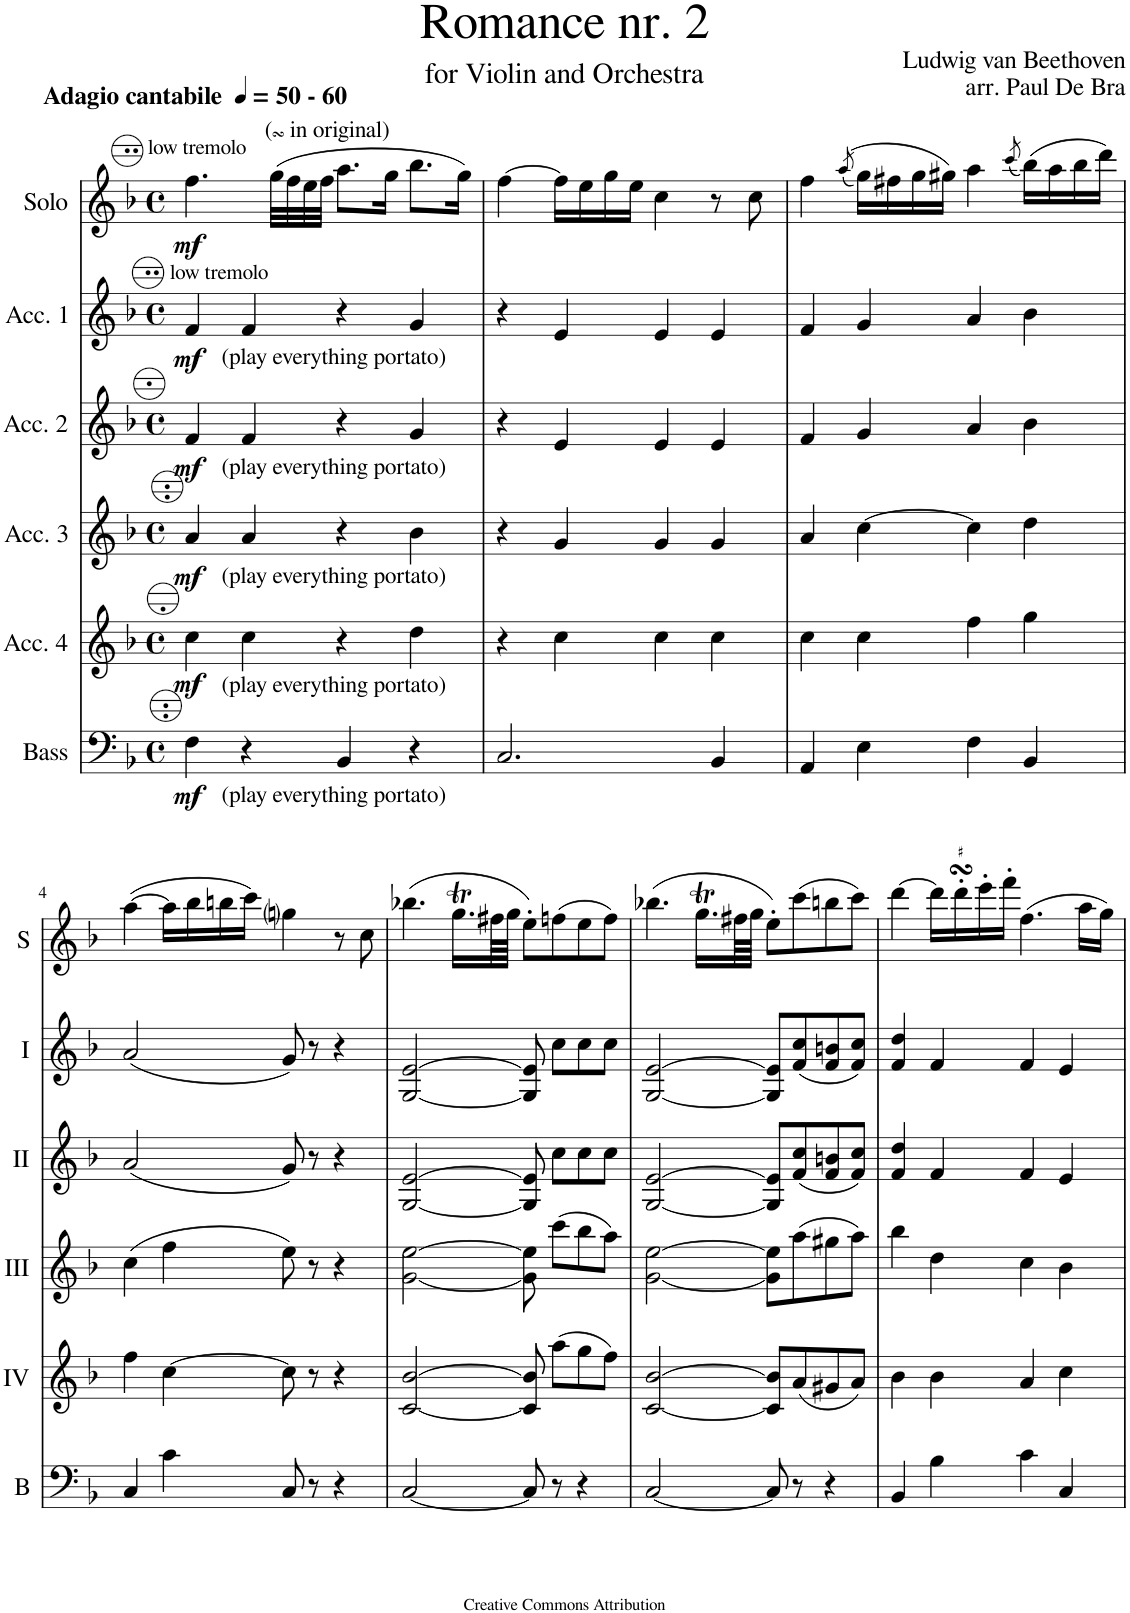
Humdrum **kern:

**kern	**dynam	**kern	**dynam	**kern	**dynam	**kern	**dynam	**kern	**dynam	**kern	**dynam
*part6	*part6	*part5	*part5	*part4	*part4	*part3	*part3	*part2	*part2	*part1	*part1
*staff6	*staff6	*staff5	*staff5	*staff4	*staff4	*staff3	*staff3	*staff2	*staff2	*staff1	*staff1
*I"Bass	*	*I"Acc. 4	*	*I"Acc. 3	*	*I"Acc. 2	*	*I"Acc. 1	*	*I"Solo	*
*I'B	*	*	*	*	*	*	*	*	*	*I'S	*
*clefF4	*	*clefG2	*	*clefG2	*	*clefG2	*	*clefG2	*	*clefG2	*
*Trd7c12	*	*Trd7c12	*	*Trd7c12	*	*	*	*	*	*	*
*k[b-]	*	*k[b-]	*	*k[b-]	*	*k[b-]	*	*k[b-]	*	*k[b-]	*
*M4/4	*	*M4/4	*	*M4/4	*	*M4/4	*	*M4/4	*	*M4/4	*
*met(c)	*	*met(c)	*	*met(c)	*	*met(c)	*	*met(c)	*	*met(c)	*
*MM50	*	*MM50	*	*MM50	*	*MM50	*	*MM50	*	*MM50	*
=1	=1	=1	=1	=1	=1	=1	=1	=1	=1	=1	=1
!	!	!	!	!	!	!	!	!	!	!LO:TX:a:B:t=- 60	!
!	!	!	!	!	!	!	!	!	!	!LO:TX:a:B:t=Adagio cantabile	!
!	!	!	!	!	!	!	!	!	!	!LO:TX:a:t=low tremolo	!
!	!	!	!	!	!	!	!	!LO:TX:b:t=(play everything portato)	!	!	!
!	!	!	!	!	!	!	!	!LO:TX:a:t=low tremolo	!	!	!
!	!	!	!	!	!	!LO:TX:b:t=(play everything portato)	!	!	!	!	!
!	!	!	!	!LO:TX:b:t=(play everything portato)	!	!	!	!	!	!	!
!	!	!LO:TX:b:t=(play everything portato)	!	!	!	!	!	!	!	!	!
!LO:TX:b:t=(play everything portato)	!	!	!	!	!	!	!	!	!	!	!
!	!LO:DY:b	!	!LO:DY:b	!	!LO:DY:b	!	!LO:DY:b	!	!LO:DY:b	!	!LO:DY:b
4F\	mf	4cc\	mf	4a/	mf	4f/	mf	4f/	mf	4.ff\	mf
4r	.	4cc\	.	4a/	.	4f/	.	4f/	.	.	.
!	!	!	!	!	!	!	!	!	!	!LO:TX:a:t=(	!
!	!	!	!	!	!	!	!	!	!	!LO:TX:a:t=in original)	!
.	.	.	.	.	.	.	.	.	.	(32gg\LLL	.
.	.	.	.	.	.	.	.	.	.	32ff\	.
.	.	.	.	.	.	.	.	.	.	32ee\	.
.	.	.	.	.	.	.	.	.	.	32ff\JJJ	.
4BB-/	.	4r	.	4r	.	4r	.	4r	.	8.aa\L	.
.	.	.	.	.	.	.	.	.	.	16gg\Jk	.
4r	.	4dd\	.	4b-\	.	4g/	.	4g/	.	8.bb-\L	.
.	.	.	.	.	.	.	.	.	.	16gg\Jk)	.
=2	=2	=2	=2	=2	=2	=2	=2	=2	=2	=2	=2
2.C/	.	4r	.	4r	.	4r	.	4r	.	[4ff\	.
.	.	4cc\	.	4g/	.	4e/	.	4e/	.	16ff\LL]	.
.	.	.	.	.	.	.	.	.	.	16ee\	.
.	.	.	.	.	.	.	.	.	.	16gg\	.
.	.	.	.	.	.	.	.	.	.	16ee\JJ	.
.	.	4cc\	.	4g/	.	4e/	.	4e/	.	4cc\	.
4BB-/	.	4cc\	.	4g/	.	4e/	.	4e/	.	8r	.
.	.	.	.	.	.	.	.	.	.	8cc\	.
=3	=3	=3	=3	=3	=3	=3	=3	=3	=3	=3	=3
4AA/	.	4cc\	.	4a/	.	4f/	.	4f/	.	4ff\	.
.	.	.	.	.	.	.	.	.	.	((>8qaa/	.
4E\	.	4cc\	.	[4cc\	.	4g/	.	4g/	.	16gg\LL)	.
.	.	.	.	.	.	.	.	.	.	16ff#X\	.
.	.	.	.	.	.	.	.	.	.	16gg\	.
.	.	.	.	.	.	.	.	.	.	16gg#X\JJ)	.
4F\	.	4ff\	.	4cc\]	.	4a/	.	4a/	.	4aa\	.
.	.	.	.	.	.	.	.	.	.	(8qccc/	.
4BB-/	.	4gg\	.	4dd\	.	4b-\	.	4b-\	.	(>16bb-\LL)	.
.	.	.	.	.	.	.	.	.	.	16aa\	.
.	.	.	.	.	.	.	.	.	.	16bb-\	.
.	.	.	.	.	.	.	.	.	.	16ddd\JJ)	.
!!LO:LB:g=z
=4	=4	=4	=4	=4	=4	=4	=4	=4	=4	=4	=4
4C/	.	4ff\	.	(4cc\	.	(2a/	.	(2a/	.	([4aa\	.
4c\	.	[4cc\	.	4ff\	.	.	.	.	.	16aa\LL]	.
.	.	.	.	.	.	.	.	.	.	16bb-\	.
.	.	.	.	.	.	.	.	.	.	16bbn\	.
.	.	.	.	.	.	.	.	.	.	16ccc\JJ)	.
8C/	.	8cc\]	.	8ee\)	.	8g/)	.	8g/)	.	4ggni\	.
8r	.	8r	.	8r	.	8r	.	8r	.	.	.
4r	.	4r	.	4r	.	4r	.	4r	.	8r	.
.	.	.	.	.	.	.	.	.	.	8cc\	.
=5	=5	=5	=5	=5	=5	=5	=5	=5	=5	=5	=5
[2C/	.	[2c/ [2b-/	.	[2g\ [2ee\	.	[2G/ [2e/	.	[2G/ [2e/	.	(4.bb-X\	.
.	.	.	.	.	.	.	.	.	.	16.ggT\LL	.
.	.	.	.	.	.	.	.	.	.	64ff#X\LL	.
.	.	.	.	.	.	.	.	.	.	64gg\JJJJ	.
8C/]	.	8c/] 8b-/]	.	8g\] 8ee\]	.	8G/] 8e/]	.	8G/] 8e/]	.	8ee'\L)	.
8r	.	(8aa\L	.	(8ccc\L	.	8cc\L	.	8cc\L	.	(8ffn\	.
4r	.	8gg\	.	8bb-\	.	8cc\	.	8cc\	.	8ee\	.
.	.	8ff\J)	.	8aa\J)	.	8cc\J	.	8cc\J	.	8ff\J)	.
=6	=6	=6	=6	=6	=6	=6	=6	=6	=6	=6	=6
[2C/	.	[2c/ [2b-/	.	[2g\ [2ee\	.	[2G/ [2e/	.	[2G/ [2e/	.	(4.bb-X\	.
.	.	.	.	.	.	.	.	.	.	16.ggT\LL	.
.	.	.	.	.	.	.	.	.	.	64ff#X\LL	.
.	.	.	.	.	.	.	.	.	.	64gg\JJJJ	.
8C/]	.	8c/] 8b-/]L	.	8g\] 8ee\]L	.	8G/] 8e/]L	.	8G/] 8e/]L	.	8ee'\L)	.
8r	.	(8a/	.	(8aa\	.	(8f/ 8cc/	.	(8f/ 8cc/	.	(8ccc\	.
4r	.	8g#X/	.	8gg#X\	.	8f/ 8bn/	.	8f/ 8bn/	.	8bbn\	.
.	.	8a/J)	.	8aa\J)	.	8f/ 8cc/J)	.	8f/ 8cc/J)	.	8ccc\J)	.
=7	=7	=7	=7	=7	=7	=7	=7	=7	=7	=7	=7
4BB-/	.	4b-\	.	4bb-\	.	4f/ 4dd/	.	4f/ 4dd/	.	[4ddd\	.
4B-\	.	4b-\	.	4dd\	.	4f/	.	4f/	.	16ddd\LL]	.
.	.	.	.	.	.	.	.	.	.	16dddsSSS'\	.
.	.	.	.	.	.	.	.	.	.	16eee'\	.
.	.	.	.	.	.	.	.	.	.	16fff'\JJ	.
4c\	.	4a/	.	4cc\	.	4f/	.	4f/	.	(4.ff\	.
4C/	.	4cc\	.	4b-\	.	4e/	.	4e/	.	.	.
.	.	.	.	.	.	.	.	.	.	16aa\LL	.
.	.	.	.	.	.	.	.	.	.	16gg\JJ)	.
=	=	=	=	=	=	=	=	=	=	=	=
*-	*-	*-	*-	*-	*-	*-	*-	*-	*-	*-	*-
